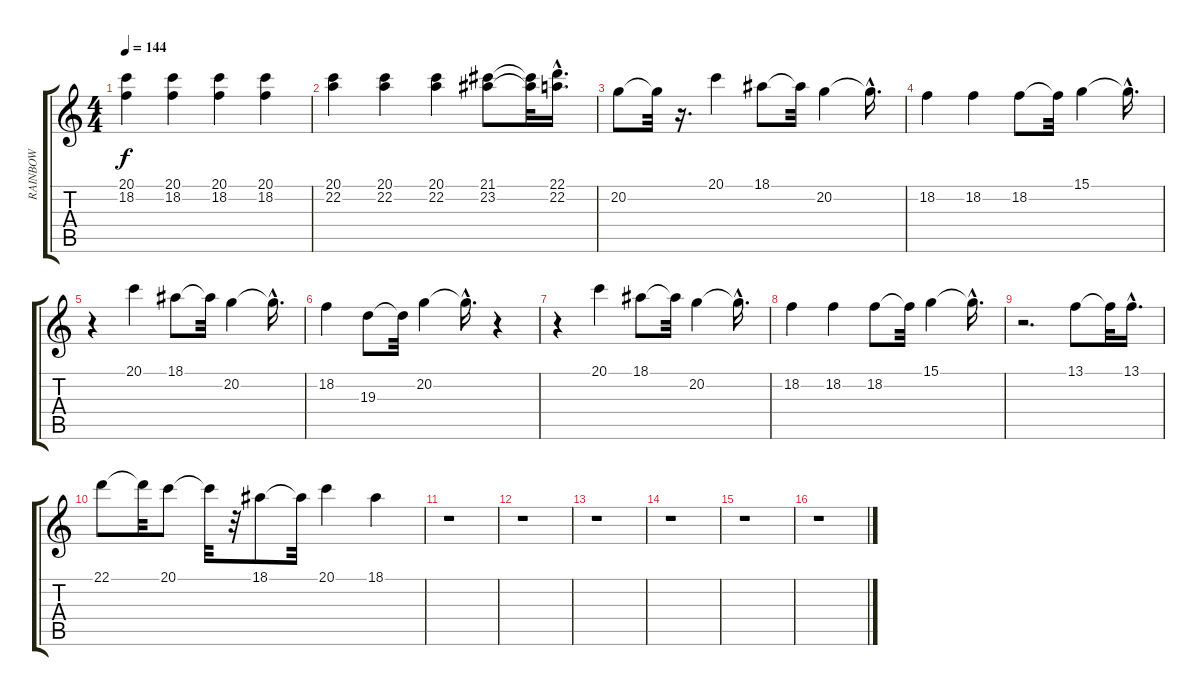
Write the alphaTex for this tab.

\track ("RAINBOW" "RAINBOW") {instrument trumpet}
\staff {score tabs}
\tuning (E4 B3 G3 D3 A2 E2) {hide}
\ts (4 4)
\tempo 144
\clef g2
\ks c
(20.1 18.2).4{dy f} (20.1 18.2).4 (20.1 18.2).4 (20.1 18.2).4 |
(20.1 22.2).4 (20.1 22.2).4 (20.1 22.2).4 (21.1 23.2).8 (21.1{t} 23.2{t}).32 (22.1 22.2{hac}).16{d} |
20.2.8 20.2{t}.32 r.16{d} 20.1.4 18.1.8 18.1{t}.32 20.2.4 20.2{hac t}.16{d} |
18.2.4 18.2.4 18.2.8 18.2{t}.32 15.1.4 15.1{hac t}.16{d} |
r.4 20.1.4 18.1.8 18.1{t}.32 20.2.4 20.2{hac t}.16{d} |
18.2.4 19.3.8 19.3{t}.32 20.2.4 20.2{hac t}.16{d} r.4 |
r.4 20.1.4 18.1.8 18.1{t}.32 20.2.4 20.2{hac t}.16{d} |
18.2.4 18.2.4 18.2.8 18.2{t}.32 15.1.4 15.1{hac t}.16{d} |
r.2{d} 13.1.8 13.1{t}.32 13.1{hac}.16{d} |
22.1.8 22.1{t}.32 20.1.8 20.1{t}.32 r.32 18.1.8 18.1{t}.32 20.1.4 18.1.4 |
r.1 |
r.1 |
r.1 |
r.1 |
r.1 |
r.1
